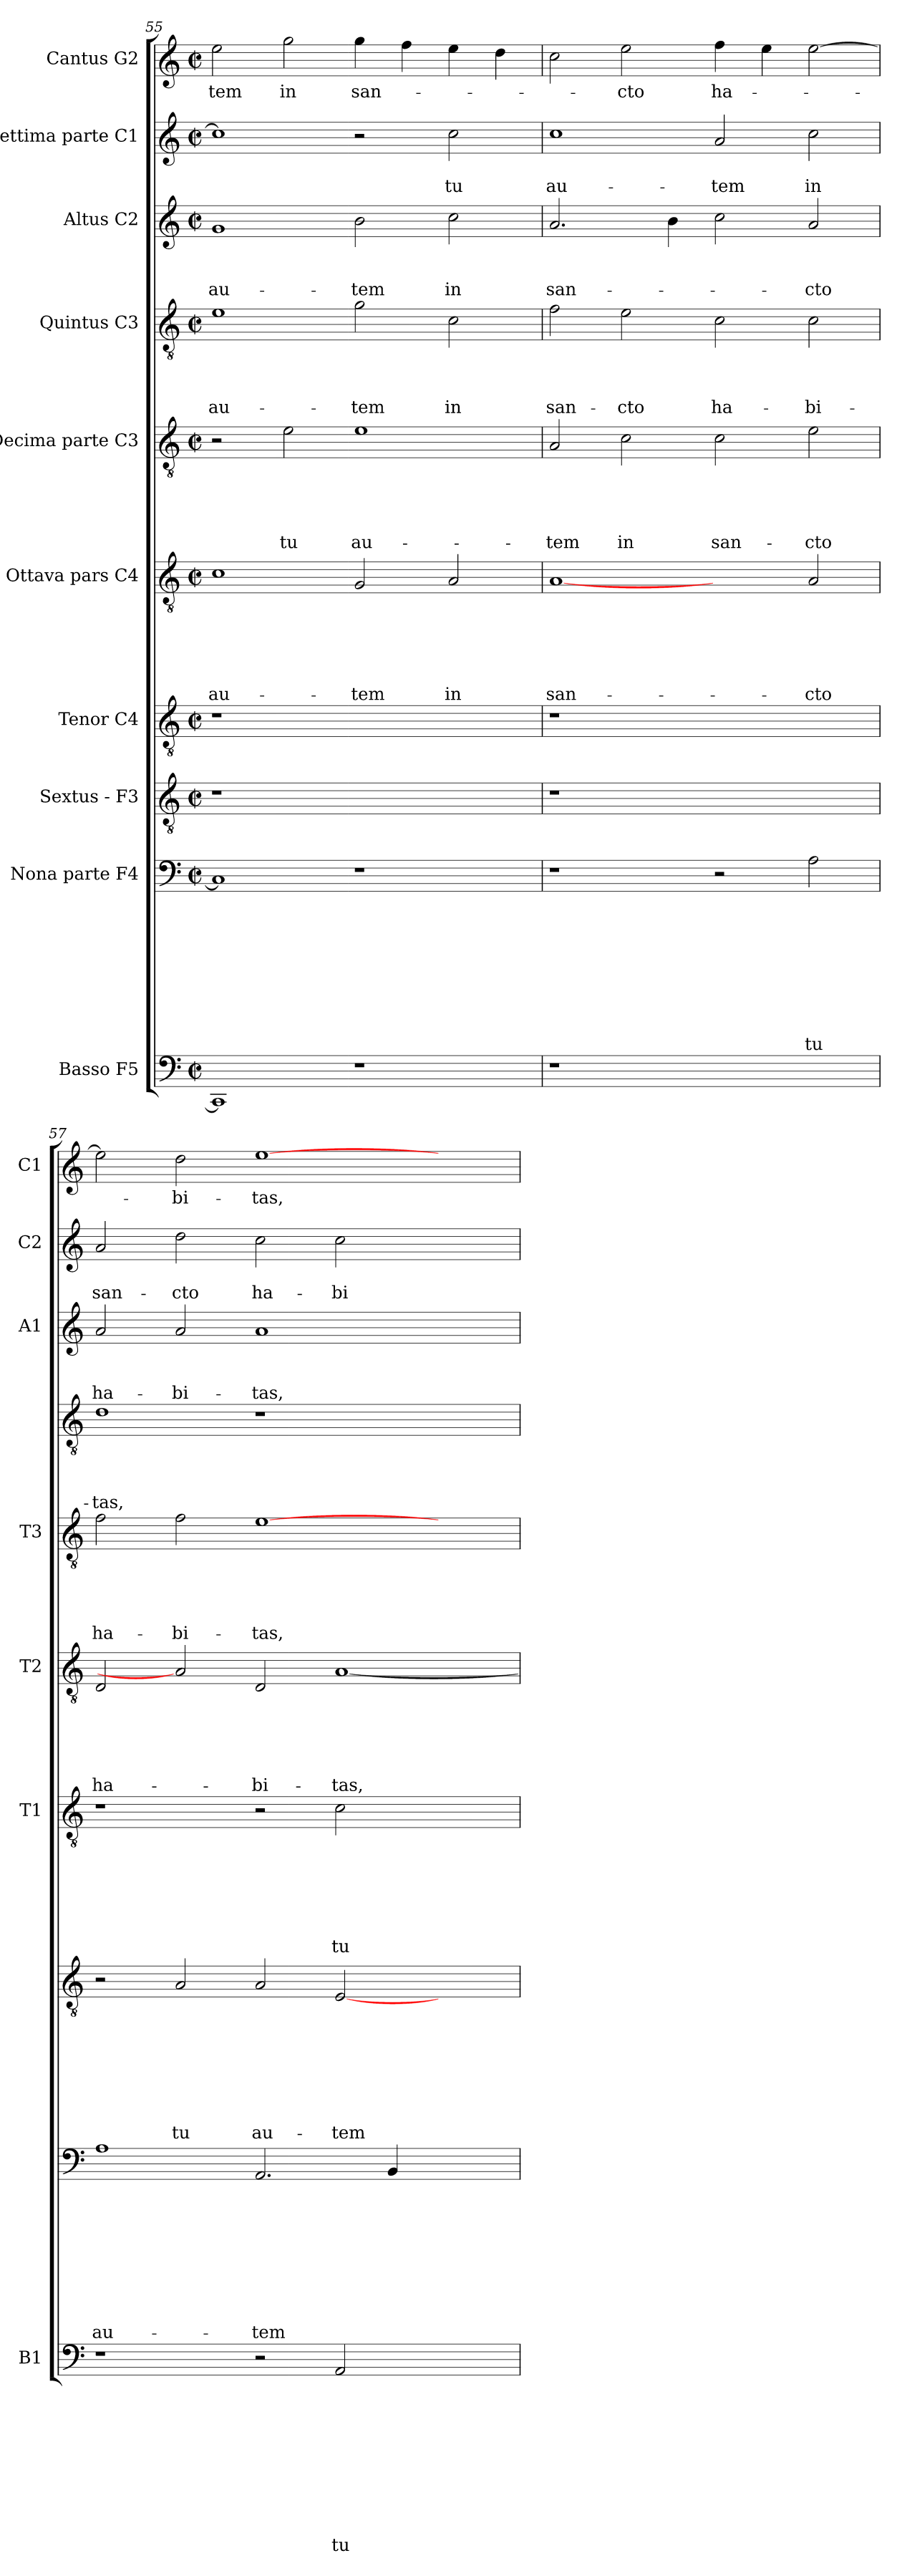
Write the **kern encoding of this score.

**kern	**text	**text	**text	**text	**text	**text	**text	**text	**text	**text	**kern	**text	**text	**text	**text	**text	**text	**text	**text	**text	**kern	**text	**text	**text	**text	**text	**text	**text	**text	**kern	**text	**text	**text	**text	**text	**text	**text	**kern	**text	**text	**text	**text	**text	**text	**kern	**text	**text	**text	**text	**text	**kern	**text	**text	**text	**text	**kern	**text	**text	**text	**kern	**text	**text	**kern	**text
*part10	*part10	*part10	*part10	*part10	*part10	*part10	*part10	*part10	*part10	*part10	*part9	*part9	*part9	*part9	*part9	*part9	*part9	*part9	*part9	*part9	*part8	*part8	*part8	*part8	*part8	*part8	*part8	*part8	*part8	*part7	*part7	*part7	*part7	*part7	*part7	*part7	*part7	*part6	*part6	*part6	*part6	*part6	*part6	*part6	*part5	*part5	*part5	*part5	*part5	*part5	*part4	*part4	*part4	*part4	*part4	*part3	*part3	*part3	*part3	*part2	*part2	*part2	*part1	*part1
*staff10	*staff10	*staff10	*staff10	*staff10	*staff10	*staff10	*staff10	*staff10	*staff10	*staff10	*staff9	*staff9	*staff9	*staff9	*staff9	*staff9	*staff9	*staff9	*staff9	*staff9	*staff8	*staff8	*staff8	*staff8	*staff8	*staff8	*staff8	*staff8	*staff8	*staff7	*staff7	*staff7	*staff7	*staff7	*staff7	*staff7	*staff7	*staff6	*staff6	*staff6	*staff6	*staff6	*staff6	*staff6	*staff5	*staff5	*staff5	*staff5	*staff5	*staff5	*staff4	*staff4	*staff4	*staff4	*staff4	*staff3	*staff3	*staff3	*staff3	*staff2	*staff2	*staff2	*staff1	*staff1
*I"Basso F5	*	*	*	*	*	*	*	*	*	*	*I"Nona parte F4	*	*	*	*	*	*	*	*	*	*I"Sextus - F3	*	*	*	*	*	*	*	*	*I"Tenor C4	*	*	*	*	*	*	*	*I"Ottava pars C4	*	*	*	*	*	*	*I"Decima parte C3	*	*	*	*	*	*I"Quintus C3	*	*	*	*	*I"Altus C2	*	*	*	*I"Settima parte C1	*	*	*I"Cantus G2	*
*I'B1	*	*	*	*	*	*	*	*	*	*	*	*	*	*	*	*	*	*	*	*	*	*	*	*	*	*	*	*	*	*I'T1	*	*	*	*	*	*	*	*I'T2	*	*	*	*	*	*	*I'T3	*	*	*	*	*	*	*	*	*	*	*I'A1	*	*	*	*I'C2	*	*	*I'C1	*
*clefF4	*	*	*	*	*	*	*	*	*	*	*clefF4	*	*	*	*	*	*	*	*	*	*clefGv2	*	*	*	*	*	*	*	*	*clefGv2	*	*	*	*	*	*	*	*clefGv2	*	*	*	*	*	*	*clefGv2	*	*	*	*	*	*clefGv2	*	*	*	*	*clefG2	*	*	*	*clefG2	*	*	*clefG2	*
*k[]	*	*	*	*	*	*	*	*	*	*	*k[]	*	*	*	*	*	*	*	*	*	*k[]	*	*	*	*	*	*	*	*	*k[]	*	*	*	*	*	*	*	*k[]	*	*	*	*	*	*	*k[]	*	*	*	*	*	*k[]	*	*	*	*	*k[]	*	*	*	*k[]	*	*	*k[]	*
*C:	*	*	*	*	*	*	*	*	*	*	*C:	*	*	*	*	*	*	*	*	*	*C:	*	*	*	*	*	*	*	*	*C:	*	*	*	*	*	*	*	*C:	*	*	*	*	*	*	*C:	*	*	*	*	*	*C:	*	*	*	*	*C:	*	*	*	*C:	*	*	*C:	*
*M2/2	*	*	*	*	*	*	*	*	*	*	*M2/2	*	*	*	*	*	*	*	*	*	*M2/2	*	*	*	*	*	*	*	*	*M2/2	*	*	*	*	*	*	*	*M2/2	*	*	*	*	*	*	*M2/2	*	*	*	*	*	*M2/2	*	*	*	*	*M2/2	*	*	*	*M2/2	*	*	*M2/2	*
*met(c|)	*	*	*	*	*	*	*	*	*	*	*met(c|)	*	*	*	*	*	*	*	*	*	*met(c|)	*	*	*	*	*	*	*	*	*met(c|)	*	*	*	*	*	*	*	*met(c|)	*	*	*	*	*	*	*met(c|)	*	*	*	*	*	*met(c|)	*	*	*	*	*met(c|)	*	*	*	*met(c|)	*	*	*met(c|)	*
=55	=55	=55	=55	=55	=55	=55	=55	=55	=55	=55	=55	=55	=55	=55	=55	=55	=55	=55	=55	=55	=55	=55	=55	=55	=55	=55	=55	=55	=55	=55	=55	=55	=55	=55	=55	=55	=55	=55	=55	=55	=55	=55	=55	=55	=55	=55	=55	=55	=55	=55	=55	=55	=55	=55	=55	=55	=55	=55	=55	=55	=55	=55	=55	=55
!	!	!	!	!	!	!	!	!	!	!	!	!	!	!	!	!	!	!	!	!	!	!	!	!	!	!	!	!	!	!	!	!	!	!	!	!	!	!	!	!	!	!	!	!LO:LY:b	!	!	!	!	!	!	!	!	!	!	!LO:LY:b	!	!	!	!LO:LY:b	!	!	!	!	!LO:LY:b
1CC]	.	.	.	.	.	.	.	.	.	.	1C]	.	.	.	.	.	.	.	.	.	1r	.	.	.	.	.	.	.	.	1r	.	.	.	.	.	.	.	1c	.	.	.	.	.	au-	2r	.	.	.	.	.	1e	.	.	.	au-	1g	.	.	au-	1cc]	.	.	2ee\	-tem
!	!	!	!	!	!	!	!	!	!	!	!	!	!	!	!	!	!	!	!	!	!	!	!	!	!	!	!	!	!	!	!	!	!	!	!	!	!	!	!	!	!	!	!	!	!	!	!	!	!	!LO:LY:b	!	!	!	!	!	!	!	!	!	!	!	!	!	!LO:LY:b
.	.	.	.	.	.	.	.	.	.	.	.	.	.	.	.	.	.	.	.	.	.	.	.	.	.	.	.	.	.	.	.	.	.	.	.	.	.	.	.	.	.	.	.	.	2e\	.	.	.	.	tu	.	.	.	.	.	.	.	.	.	.	.	.	2gg\	in
!	!	!	!	!	!	!	!	!	!	!	!	!	!	!	!	!	!	!	!	!	!	!	!	!	!	!	!	!	!	!	!	!	!	!	!	!	!	!	!	!	!	!	!	!LO:LY:b	!	!	!	!	!	!LO:LY:b	!	!	!	!	!LO:LY:b	!	!	!	!LO:LY:b	!	!	!	!	!LO:LY:b
1r	.	.	.	.	.	.	.	.	.	.	1r	.	.	.	.	.	.	.	.	.	1ryy	.	.	.	.	.	.	.	.	1ryy	.	.	.	.	.	.	.	2G/	.	.	.	.	.	-tem	1e	.	.	.	.	au-	2g\	.	.	.	-tem	2b\	.	.	-tem	2r	.	.	4gg\	san-
.	.	.	.	.	.	.	.	.	.	.	.	.	.	.	.	.	.	.	.	.	.	.	.	.	.	.	.	.	.	.	.	.	.	.	.	.	.	.	.	.	.	.	.	.	.	.	.	.	.	.	.	.	.	.	.	.	.	.	.	.	.	.	4ff\	.
!	!	!	!	!	!	!	!	!	!	!	!	!	!	!	!	!	!	!	!	!	!	!	!	!	!	!	!	!	!	!	!	!	!	!	!	!	!	!	!	!	!	!	!	!LO:LY:b	!	!	!	!	!	!	!	!	!	!	!LO:LY:b	!	!	!	!LO:LY:b	!	!	!LO:LY:b	!	!
.	.	.	.	.	.	.	.	.	.	.	.	.	.	.	.	.	.	.	.	.	.	.	.	.	.	.	.	.	.	.	.	.	.	.	.	.	.	2A/	.	.	.	.	.	in	.	.	.	.	.	.	2c\	.	.	.	in	2cc\	.	.	in	2cc\	.	tu	4ee\	.
.	.	.	.	.	.	.	.	.	.	.	.	.	.	.	.	.	.	.	.	.	.	.	.	.	.	.	.	.	.	.	.	.	.	.	.	.	.	.	.	.	.	.	.	.	.	.	.	.	.	.	.	.	.	.	.	.	.	.	.	.	.	.	4dd\	.
=56	=56	=56	=56	=56	=56	=56	=56	=56	=56	=56	=56	=56	=56	=56	=56	=56	=56	=56	=56	=56	=56	=56	=56	=56	=56	=56	=56	=56	=56	=56	=56	=56	=56	=56	=56	=56	=56	=56	=56	=56	=56	=56	=56	=56	=56	=56	=56	=56	=56	=56	=56	=56	=56	=56	=56	=56	=56	=56	=56	=56	=56	=56	=56	=56
!	!	!	!	!	!	!	!	!	!	!	!	!	!	!	!	!	!	!	!	!	!	!	!	!	!	!	!	!	!	!	!	!	!	!	!	!	!	!	!	!	!	!	!	!LO:LY:b	!	!	!	!	!	!LO:LY:b	!	!	!	!	!LO:LY:b	!	!	!	!LO:LY:b	!	!	!LO:LY:b	!	!
1r	.	.	.	.	.	.	.	.	.	.	1r	.	.	.	.	.	.	.	.	.	1r	.	.	.	.	.	.	.	.	1r	.	.	.	.	.	.	.	[1A	.	.	.	.	.	san-	2A/	.	.	.	.	-tem	2f\	.	.	.	san-	2.a/	.	.	san-	1cc	.	au-	2cc\	.
!	!	!	!	!	!	!	!	!	!	!	!	!	!	!	!	!	!	!	!	!	!	!	!	!	!	!	!	!	!	!	!	!	!	!	!	!	!	!	!	!	!	!	!	!	!	!	!	!	!	!LO:LY:b	!	!	!	!	!LO:LY:b	!	!	!	!	!	!	!	!	!LO:LY:b
.	.	.	.	.	.	.	.	.	.	.	.	.	.	.	.	.	.	.	.	.	.	.	.	.	.	.	.	.	.	.	.	.	.	.	.	.	.	.	.	.	.	.	.	.	2c\	.	.	.	.	in	2e\	.	.	.	-cto	.	.	.	.	.	.	.	2ee\	-cto
.	.	.	.	.	.	.	.	.	.	.	.	.	.	.	.	.	.	.	.	.	.	.	.	.	.	.	.	.	.	.	.	.	.	.	.	.	.	.	.	.	.	.	.	.	.	.	.	.	.	.	.	.	.	.	.	4b\	.	.	.	.	.	.	.	.
!	!	!	!	!	!	!	!	!	!	!	!	!	!	!	!	!	!	!	!	!	!	!	!	!	!	!	!	!	!	!	!	!	!	!	!	!	!	!	!	!	!	!	!	!	!	!	!	!	!	!LO:LY:b	!	!	!	!	!LO:LY:b	!	!	!	!	!	!	!LO:LY:b	!	!LO:LY:b
1ryy	.	.	.	.	.	.	.	.	.	.	2r	.	.	.	.	.	.	.	.	.	1ryy	.	.	.	.	.	.	.	.	1ryy	.	.	.	.	.	.	.	2ryy	.	.	.	.	.	.	2c\	.	.	.	.	san-	2c\	.	.	.	ha-	2cc\	.	.	.	2a/	.	-tem	4ff\	ha-
.	.	.	.	.	.	.	.	.	.	.	.	.	.	.	.	.	.	.	.	.	.	.	.	.	.	.	.	.	.	.	.	.	.	.	.	.	.	.	.	.	.	.	.	.	.	.	.	.	.	.	.	.	.	.	.	.	.	.	.	.	.	.	4ee\	.
!	!	!	!	!	!	!	!	!	!	!	!	!	!	!	!	!	!	!	!	!LO:LY:b	!	!	!	!	!	!	!	!	!	!	!	!	!	!	!	!	!	!	!	!	!	!	!	!LO:LY:b	!	!	!	!	!	!LO:LY:b	!	!	!	!	!LO:LY:b	!	!	!	!LO:LY:b	!	!	!LO:LY:b	!	!
.	.	.	.	.	.	.	.	.	.	.	2A\	.	.	.	.	.	.	.	.	tu	.	.	.	.	.	.	.	.	.	.	.	.	.	.	.	.	.	2A/	.	.	.	.	.	-cto	2e\	.	.	.	.	-cto	2c\	.	.	.	-bi-	2a/	.	.	-cto	2cc\	.	in	[2ee\	.
!!LO:PB:g=z
=57	=57	=57	=57	=57	=57	=57	=57	=57	=57	=57	=57	=57	=57	=57	=57	=57	=57	=57	=57	=57	=57	=57	=57	=57	=57	=57	=57	=57	=57	=57	=57	=57	=57	=57	=57	=57	=57	=57	=57	=57	=57	=57	=57	=57	=57	=57	=57	=57	=57	=57	=57	=57	=57	=57	=57	=57	=57	=57	=57	=57	=57	=57	=57	=57
!	!	!	!	!	!	!	!	!	!	!	!	!	!	!	!	!	!	!	!	!LO:LY:b	!	!	!	!	!	!	!	!	!	!	!	!	!	!	!	!	!	!	!	!	!	!	!	!LO:LY:b	!	!	!	!	!	!LO:LY:b	!	!	!	!	!LO:LY:b	!	!	!	!LO:LY:b	!	!	!LO:LY:b	!	!
1r	.	.	.	.	.	.	.	.	.	.	1A	.	.	.	.	.	.	.	.	au-	2r	.	.	.	.	.	.	.	.	1r	.	.	.	.	.	.	.	2D/	.	.	.	.	.	ha-	2f\	.	.	.	.	ha-	1d	.	.	.	-tas,	2a/	.	.	ha-	2a/	.	san-	2ee\]	.
!	!	!	!	!	!	!	!	!	!	!	!	!	!	!	!	!	!	!	!	!	!	!	!	!	!	!	!	!	!LO:LY:b	!	!	!	!	!	!	!	!	!	!	!	!	!	!	!	!	!	!	!	!	!LO:LY:b	!	!	!	!	!	!	!	!	!LO:LY:b	!	!	!LO:LY:b	!	!LO:LY:b
.	.	.	.	.	.	.	.	.	.	.	.	.	.	.	.	.	.	.	.	.	2A/	.	.	.	.	.	.	.	tu	.	.	.	.	.	.	.	.	2A]	.	.	.	.	.	.	2f\	.	.	.	.	-bi-	.	.	.	.	.	2a/	.	.	-bi-	2dd\	.	-cto	2dd\	-bi-
!	!	!	!	!	!	!	!	!	!	!	!	!	!	!	!	!	!	!	!	!LO:LY:b	!	!	!	!	!	!	!	!	!LO:LY:b	!	!	!	!	!	!	!	!	!	!	!	!	!	!	!LO:LY:b	!	!	!	!	!	!LO:LY:b	!	!	!	!	!	!	!	!	!LO:LY:b	!	!	!LO:LY:b	!	!LO:LY:b
2r	.	.	.	.	.	.	.	.	.	.	2.AA/	.	.	.	.	.	.	.	.	-tem	2A/	.	.	.	.	.	.	.	au-	2r	.	.	.	.	.	.	.	2D/	.	.	.	.	.	-bi-	[1e	.	.	.	.	-tas,	1r	.	.	.	.	1a	.	.	-tas,	2cc\	.	ha-	[1ee	-tas,
!	!	!	!	!	!	!	!	!	!	!LO:LY:b	!	!	!	!	!	!	!	!	!	!	!	!	!	!	!	!	!	!	!LO:LY:b	!	!	!	!	!	!	!	!LO:LY:b	!	!	!	!	!	!	!LO:LY:b	!	!	!	!	!	!	!	!	!	!	!	!	!	!	!	!	!	!LO:LY:b	!	!
2AA/	.	.	.	.	.	.	.	.	.	tu	.	.	.	.	.	.	.	.	.	.	[2E/	.	.	.	.	.	.	.	-tem	2c\	.	.	.	.	.	.	tu	[1A	.	.	.	.	.	-tas,	.	.	.	.	.	.	.	.	.	.	.	.	.	.	.	2cc\	.	-bi-	.	.
.	.	.	.	.	.	.	.	.	.	.	4BB/	.	.	.	.	.	.	.	.	.	.	.	.	.	.	.	.	.	.	.	.	.	.	.	.	.	.	.	.	.	.	.	.	.	.	.	.	.	.	.	.	.	.	.	.	.	.	.	.	.	.	.	.	.
2ryy	.	.	.	.	.	.	.	.	.	.	2ryy	.	.	.	.	.	.	.	.	.	2ryy	.	.	.	.	.	.	.	.	2ryy	.	.	.	.	.	.	.	.	.	.	.	.	.	.	2ryy	.	.	.	.	.	2ryy	.	.	.	.	2ryy	.	.	.	2ryy	.	.	2ryy	.
=	=	=	=	=	=	=	=	=	=	=	=	=	=	=	=	=	=	=	=	=	=	=	=	=	=	=	=	=	=	=	=	=	=	=	=	=	=	=	=	=	=	=	=	=	=	=	=	=	=	=	=	=	=	=	=	=	=	=	=	=	=	=	=	=
*-	*-	*-	*-	*-	*-	*-	*-	*-	*-	*-	*-	*-	*-	*-	*-	*-	*-	*-	*-	*-	*-	*-	*-	*-	*-	*-	*-	*-	*-	*-	*-	*-	*-	*-	*-	*-	*-	*-	*-	*-	*-	*-	*-	*-	*-	*-	*-	*-	*-	*-	*-	*-	*-	*-	*-	*-	*-	*-	*-	*-	*-	*-	*-	*-
